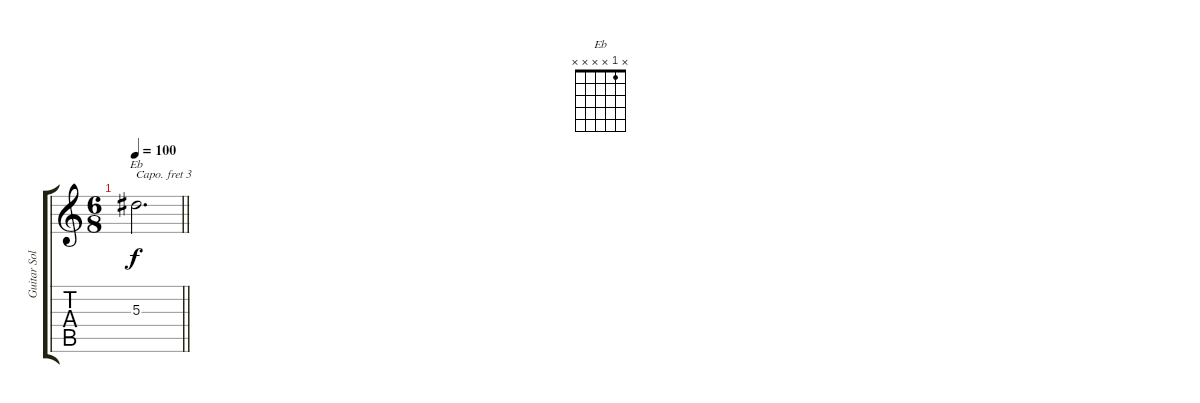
\track ("Guitar Solo" "Guitar Sol") {instrument electricguitarclean}
\staff {score tabs}
\capo 3
\tuning (E4 B3 G3 D3 A2 E2) {hide}
\chord ("Eb" x 1 x x x x)
\ts (6 8)
\tempo 100
\clef g2
\barLineRight lightlight
\ks c
5.3.2{d ch "Eb" dy f}
